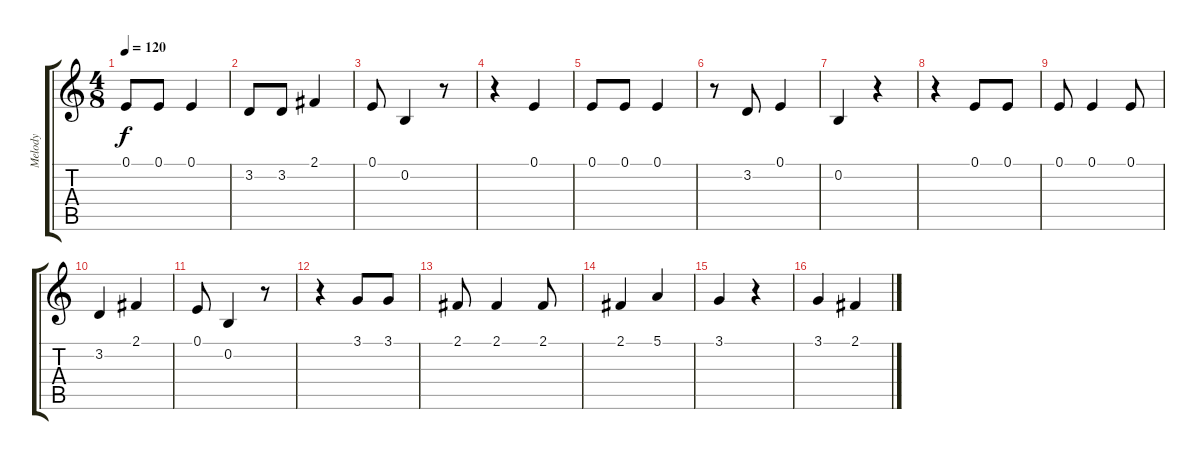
\track ("Melody" "Melody") {instrument pad4choir}
\staff {score tabs}
\tuning (E4 B3 G3 D3 A2 E2) {hide}
\ts (4 8)
\tempo 120
\clef g2
\ks c
0.1.8{dy f} 0.1.8 0.1.4 |
3.2.8 3.2.8 2.1.4 |
0.1.8 0.2.4 r.8 |
r.4 0.1.4 |
0.1.8 0.1.8 0.1.4 |
r.8 3.2.8 0.1.4 |
0.2.4 r.4 |
r.4 0.1.8 0.1.8 |
0.1.8 0.1.4 0.1.8 |
3.2.4 2.1.4 |
0.1.8 0.2.4 r.8 |
r.4 3.1.8 3.1.8 |
2.1.8 2.1.4 2.1.8 |
2.1.4 5.1.4 |
3.1.4 r.4 |
3.1.4 2.1.4
